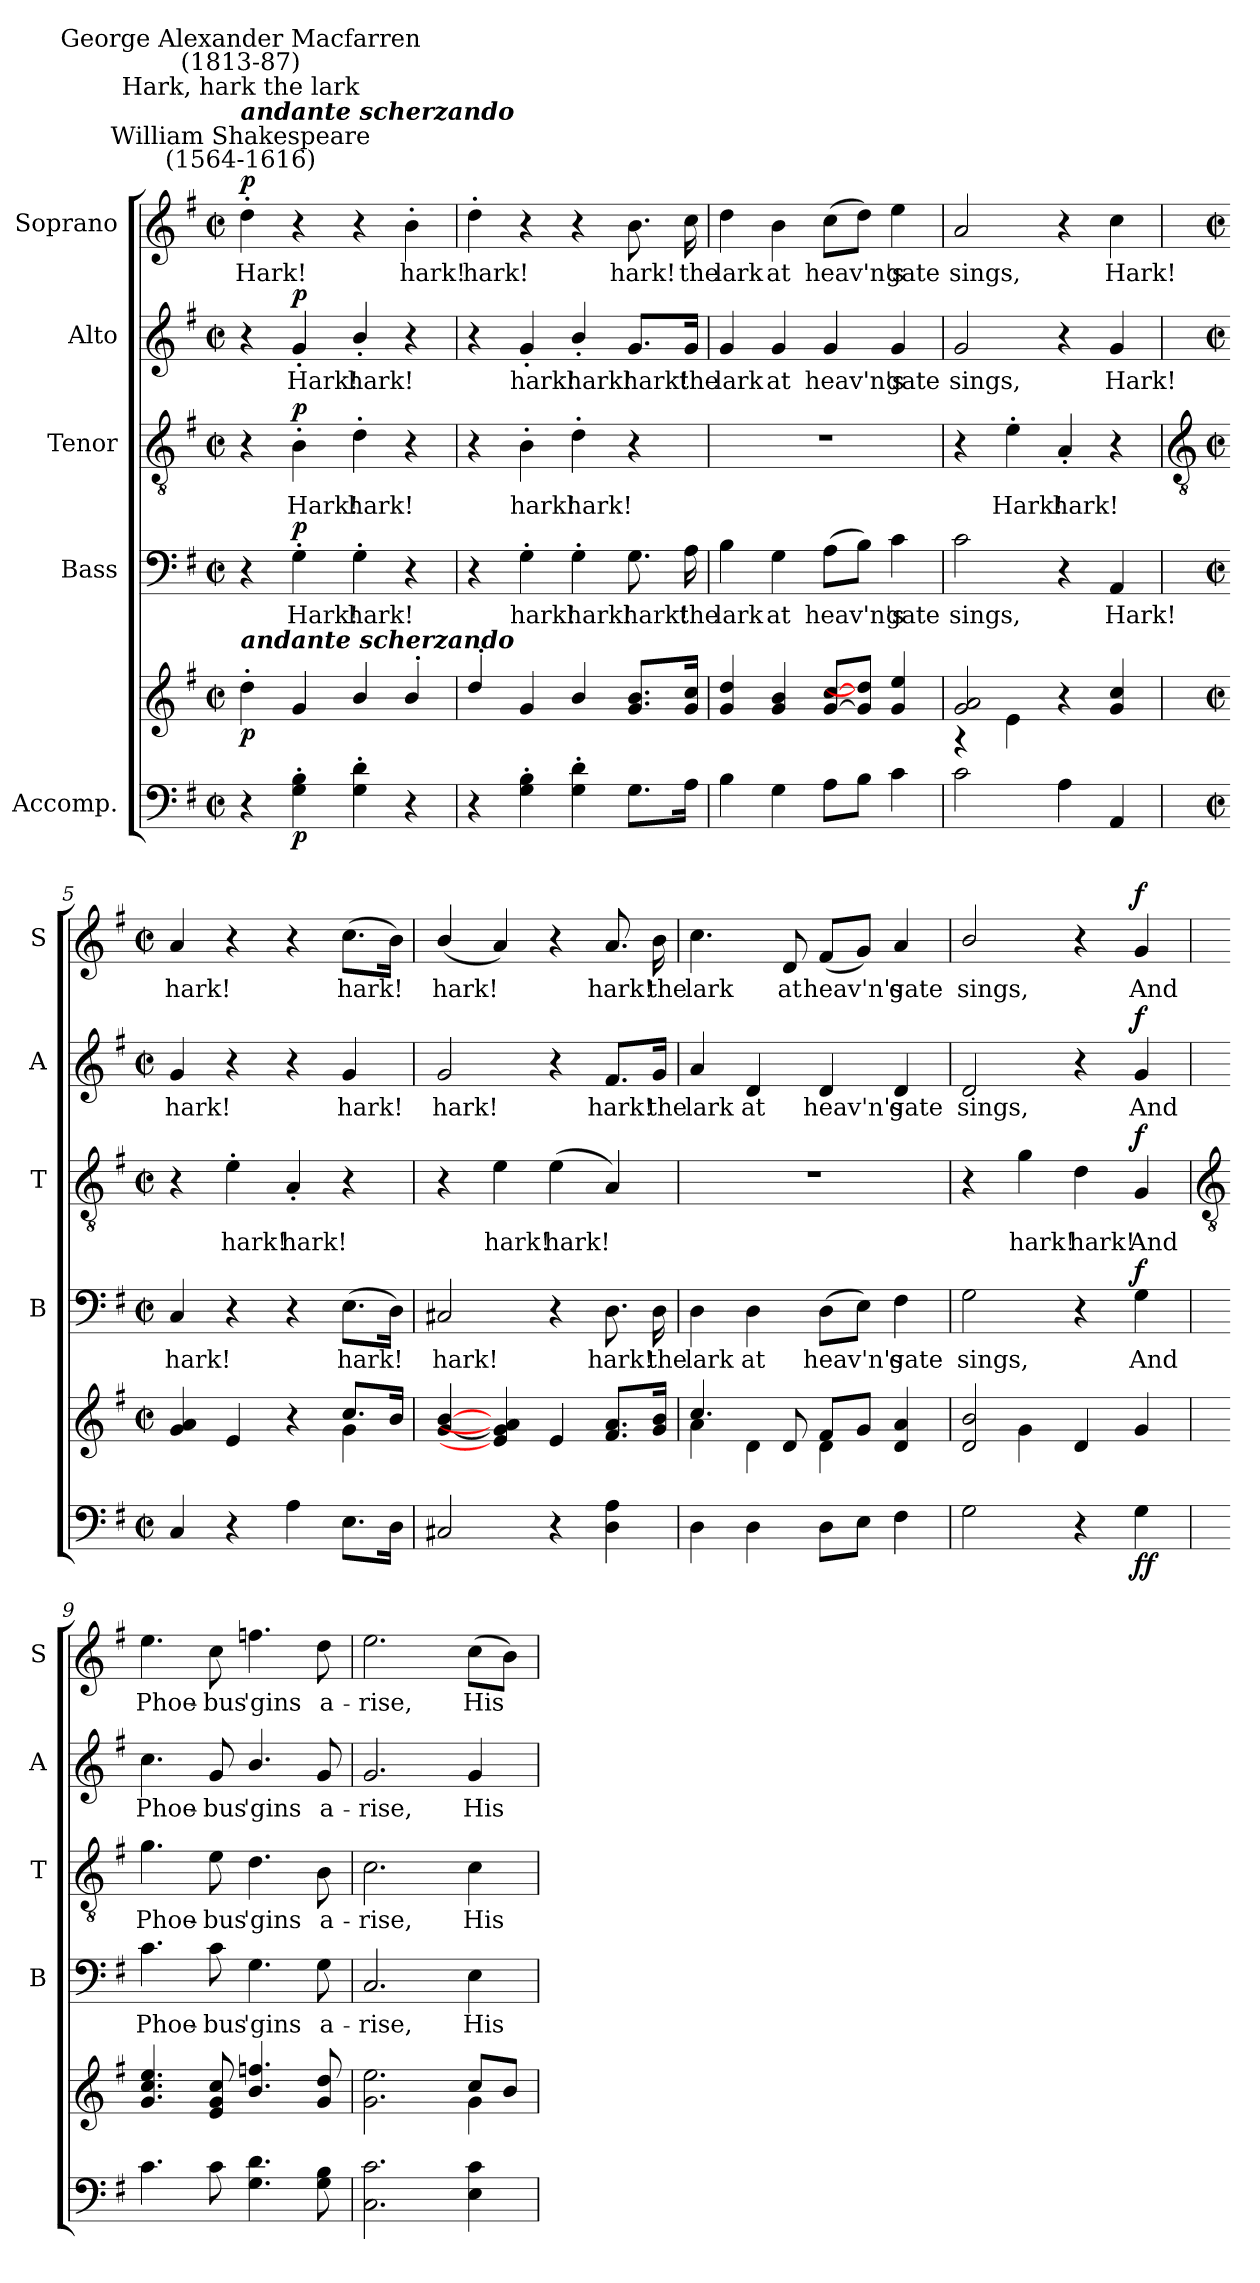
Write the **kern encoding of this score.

**kern	**kern	**dynam	**kern	**text	**dynam	**kern	**text	**dynam	**kern	**text	**dynam	**kern	**text	**dynam
*part5	*part5	*part5	*part4	*part4	*part4	*part3	*part3	*part3	*part2	*part2	*part2	*part1	*part1	*part1
*staff6	*staff5	*staff5/6	*staff4	*staff4	*staff4	*staff3	*staff3	*staff3	*staff2	*staff2	*staff2	*staff1	*staff1	*staff1
*I"Accomp.	*	*	*I"Bass	*	*	*I"Tenor	*	*	*I"Alto	*	*	*I"Soprano	*	*
*	*	*	*I'B	*	*	*I'T	*	*	*I'A	*	*	*I'S	*	*
*clefF4	*clefG2	*	*clefF4	*	*	*clefGv2	*	*	*clefG2	*	*	*clefG2	*	*
*k[f#]	*k[f#]	*	*k[f#]	*	*	*k[f#]	*	*	*k[f#]	*	*	*k[f#]	*	*
*G:	*G:	*	*G:	*	*	*G:	*	*	*G:	*	*	*G:	*	*
*M2/2	*M2/2	*	*M2/2	*	*	*M2/2	*	*	*M2/2	*	*	*M2/2	*	*
*met(c|)	*met(c|)	*	*met(c|)	*	*	*met(c|)	*	*	*met(c|)	*	*	*met(c|)	*	*
*MM104	*MM104	*	*MM104	*	*	*MM104	*	*	*MM104	*	*	*MM104	*	*
=1	=1	=1	=1	=1	=1	=1	=1	=1	=1	=1	=1	=1	=1	=1
*	*^	*	*	*	*	*	*	*	*	*	*	*	*	*
!	!	!	!	!	!	!	!	!	!	!	!	!	!LO:TX:a:cj:t=William Shakespeare\n(1564-1616)	!	!
!	!	!	!	!	!	!	!	!	!	!	!	!	!LO:TX:a:Bi:t=andante scherzando	!	!
!	!	!	!	!	!	!	!	!	!	!	!	!	!LO:TX:a:cj:t=Hark, hark the lark	!	!
!	!	!	!	!	!	!	!	!	!	!	!	!	!LO:TX:a:cj:t=George Alexander Macfarren\n(1813-87)	!	!
!	!LO:TX:a:Bi:t=andante scherzando	!	!	!	!	!	!	!	!	!	!	!	!	!	!
!	!	!	!LO:DY:b	!	!	!	!	!	!	!	!	!	!	!LO:LY:b	!LO:DY:b
4r	4dd'\	1ryy	p	4r	.	.	4r	.	.	4r	.	.	4dd'\	Hark!	p
!	!	!	!LO:DY:b=2	!	!LO:LY:b	!LO:DY:b	!	!LO:LY:b	!LO:DY:b	!	!LO:LY:b	!LO:DY:b	!	!	!
4G' 4B'	4g	.	p	4G'	Hark!	p	4B'	Hark!	p	4g'	Hark!	p	4r	.	.
!	!	!	!	!	!LO:LY:b	!	!	!LO:LY:b	!	!	!LO:LY:b	!	!	!	!
4G' 4d'	4b	.	.	4G'	hark!	.	4d'	hark!	.	4b'/	hark!	.	4r	.	.
!	!	!	!	!	!	!	!	!	!	!	!	!	!	!LO:LY:b	!
4r	4b'	.	.	4r	.	.	4r	.	.	4r	.	.	4b'	hark!	.
=2	=2	=2	=2	=2	=2	=2	=2	=2	=2	=2	=2	=2	=2	=2	=2
!	!	!	!	!	!	!	!	!	!	!	!	!	!	!LO:LY:b	!
4r	4dd'	1ryy	.	4r	.	.	4r	.	.	4r	.	.	4dd'	hark!	.
!	!	!	!	!	!LO:LY:b	!	!	!LO:LY:b	!	!	!LO:LY:b	!	!	!	!
4G' 4B'	4g	.	.	4G'	hark!	.	4B'	hark!	.	4g'	hark!	.	4r	.	.
!	!	!	!	!	!LO:LY:b	!	!	!LO:LY:b	!	!	!LO:LY:b	!	!	!	!
4G' 4d'	4b	.	.	4G'	hark!	.	4d'	hark!	.	4b'/	hark!	.	4r	.	.
!	!	!	!	!	!LO:LY:b	!	!	!	!	!	!LO:LY:b	!	!	!LO:LY:b	!
8.GL	8.g 8.bL	.	.	8.G	hark!	.	4r	.	.	8.g/L	hark!	.	8.b	hark!	.
!	!	!	!	!	!LO:LY:b	!	!	!	!	!	!LO:LY:b	!	!	!LO:LY:b	!
16AJ	16g 16ccJ	.	.	16A	the	.	.	.	.	16g/Jk	the	.	16cc	the	.
=3	=3	=3	=3	=3	=3	=3	=3	=3	=3	=3	=3	=3	=3	=3	=3
!	!	!	!	!	!LO:LY:b	!	!	!	!	!	!LO:LY:b	!	!	!LO:LY:b	!
4B	4g 4dd	1ryy	.	4B	lark	.	1r	.	.	4g	lark	.	4dd	lark	.
!	!	!	!	!	!LO:LY:b	!	!	!	!	!	!LO:LY:b	!	!	!LO:LY:b	!
4G	4g 4b	.	.	4G	at	.	.	.	.	4g	at	.	4b	at	.
!	!	!	!	!	!LO:LY:b	!	!	!	!	!	!LO:LY:b	!	!	!LO:LY:b	!
8AL	[8g [8ccL	.	.	(>8AL	heav'n's	.	.	.	.	4g	heav'n's	.	(>8ccL	heav'n's	.
8BJ	8g] 8dd]J	.	.	8BJ)	.	.	.	.	.	.	.	.	8ddJ)	.	.
!	!	!	!	!	!LO:LY:b	!	!	!	!	!	!LO:LY:b	!	!	!LO:LY:b	!
4c	4g 4ee	.	.	4c	gate	.	.	.	.	4g	gate	.	4ee	gate	.
=4	=4	=4	=4	=4	=4	=4	=4	=4	=4	=4	=4	=4	=4	=4	=4
!	!	!	!	!	!LO:LY:b	!	!	!	!	!	!LO:LY:b	!	!	!LO:LY:b	!
2c	2g 2a	4r	.	2c	sings,	.	4r	.	.	2g	sings,	.	2a	sings,	.
!	!	!	!	!	!	!	!	!LO:LY:b	!	!	!	!	!	!	!
.	.	4e\	.	.	.	.	4e'	Hark!	.	.	.	.	.	.	.
!	!	!	!	!	!	!	!	!LO:LY:b	!	!	!	!	!	!	!
4A	4r	2ryy	.	4r	.	.	4A'	hark!	.	4r	.	.	4r	.	.
!	!	!	!	!	!LO:LY:b	!	!	!	!	!	!LO:LY:b	!	!	!LO:LY:b	!
4AA	4g 4cc	.	.	4AA	Hark!	.	4r	.	.	4g	Hark!	.	4cc	Hark!	.
!!LO:LB:g=z
=5	=5	=5	=5	=5	=5	=5	=5	=5	=5	=5	=5	=5	=5	=5	=5
*	*	*	*	*	*	*	*clefGv2	*	*	*	*	*	*	*	*
*M2/2	*M2/2	*	*	*M2/2	*	*	*M2/2	*	*	*M2/2	*	*	*M2/2	*	*
*met(c|)	*met(c|)	*	*	*met(c|)	*	*	*met(c|)	*	*	*met(c|)	*	*	*met(c|)	*	*
!	!	!	!	!	!LO:LY:b	!	!	!	!	!	!LO:LY:b	!	!	!LO:LY:b	!
4C	4g 4a	4ryy	.	4C	hark!	.	4r	.	.	4g	hark!	.	4a	hark!	.
!	!	!	!	!	!	!	!	!LO:LY:b	!	!	!	!	!	!	!
4r	4e	4ryy	.	4r	.	.	4e'	hark!	.	4r	.	.	4r	.	.
!	!	!	!	!	!	!	!	!LO:LY:b	!	!	!	!	!	!	!
4A	4r	4ryy	.	4r	.	.	4A'	hark!	.	4r	.	.	4r	.	.
!	!	!	!	!	!LO:LY:b	!	!	!	!	!	!LO:LY:b	!	!	!LO:LY:b	!
8.EL	8.cc/L	4g\	.	(>8.EL	hark!	.	4r	.	.	4g	hark!	.	(>8.ccL	hark!	.
16DJ	16b/J	.	.	16DJ)	.	.	.	.	.	.	.	.	16bJ)	.	.
=6	=6	=6	=6	=6	=6	=6	=6	=6	=6	=6	=6	=6	=6	=6	=6
!	!	!	!	!	!LO:LY:b	!	!	!	!	!	!LO:LY:b	!	!	!LO:LY:b	!
2C#X	[4g/ [4b/	4ryy	.	2C#X	hark!	.	4r	.	.	2g	hark!	.	(<4b/	hark!	.
!	!	!	!	!	!	!	!	!LO:LY:b	!	!	!	!	!	!	!
.	4e] 4g] 4a]	2ryy	.	.	.	.	4e	hark!	.	.	.	.	4a)	.	.
!	!	!	!	!	!	!	!	!LO:LY:b	!	!	!	!	!	!	!
4r	4e	.	.	4r	.	.	(<4e	hark!	.	4r	.	.	4r	.	.
!	!	!	!	!	!LO:LY:b	!	!	!	!	!	!LO:LY:b	!	!	!LO:LY:b	!
4D 4A	8.f# 8.aL	4ryy	.	8.D	hark!	.	4A)	.	.	8.f#/L	hark!	.	8.a	hark!	.
!	!	!	!	!	!LO:LY:b	!	!	!	!	!	!LO:LY:b	!	!	!LO:LY:b	!
.	16g 16bJ	.	.	16D	the	.	.	.	.	16g/Jk	the	.	16b	the	.
=7	=7	=7	=7	=7	=7	=7	=7	=7	=7	=7	=7	=7	=7	=7	=7
!	!	!	!	!	!LO:LY:b	!	!	!	!	!	!LO:LY:b	!	!	!LO:LY:b	!
4D	4.cc/	4a\	.	4D	lark	.	1r	.	.	4a	lark	.	4.cc	lark	.
!	!	!	!	!	!LO:LY:b	!	!	!	!	!	!LO:LY:b	!	!	!	!
4D	.	4d\	.	4D	at	.	.	.	.	4d	at	.	.	.	.
!	!	!	!	!	!	!	!	!	!	!	!	!	!	!LO:LY:b	!
.	8d	.	.	.	.	.	.	.	.	.	.	.	8d	at	.
!	!	!	!	!	!LO:LY:b	!	!	!	!	!	!LO:LY:b	!	!	!LO:LY:b	!
8DL	8f#L	4d\	.	(>8DL	heav'n's	.	.	.	.	4d	heav'n's	.	(<8f#L	heav'n's	.
8EJ	8gJ	.	.	8EJ)	.	.	.	.	.	.	.	.	8gJ)	.	.
!	!	!	!	!	!LO:LY:b	!	!	!	!	!	!LO:LY:b	!	!	!LO:LY:b	!
4F#	4d 4a	4ryy	.	4F#	gate	.	.	.	.	4d	gate	.	4a	gate	.
=8	=8	=8	=8	=8	=8	=8	=8	=8	=8	=8	=8	=8	=8	=8	=8
!	!	!	!	!	!LO:LY:b	!	!	!	!	!	!LO:LY:b	!	!	!LO:LY:b	!
2G	2d/ 2b/	4ryy	.	2G	sings,	.	4r	.	.	2d	sings,	.	2b/	sings,	.
!	!	!	!	!	!	!	!	!LO:LY:b	!	!	!	!	!	!	!
.	.	4g\	.	.	.	.	4g	hark!	.	.	.	.	.	.	.
!	!	!	!	!	!	!	!	!LO:LY:b	!	!	!	!	!	!	!
4r	4d	4ryy	.	4r	.	.	4d	hark!	.	4r	.	.	4r	.	.
!	!	!	!LO:DY:b=2	!	!LO:LY:b	!	!	!LO:LY:b	!	!	!LO:LY:b	!	!	!LO:LY:b	!
!	!	!	!LO:DY:n=1:b	!	!	!LO:DY:b	!	!	!LO:DY:b	!	!	!LO:DY:b	!	!	!LO:DY:b
4G	4g	4ryy	f f	4G	And	f	4G	And	f	4g	And	f	4g	And	f
!!LO:LB:g=z
=9	=9	=9	=9	=9	=9	=9	=9	=9	=9	=9	=9	=9	=9	=9	=9
*	*	*	*	*	*	*	*clefGv2	*	*	*	*	*	*	*	*
!	!	!	!	!	!LO:LY:b	!	!	!LO:LY:b	!	!	!LO:LY:b	!	!	!LO:LY:b	!
4.c	4.g 4.cc 4.ee	1ryy	.	4.c	Phoe-	.	4.g	Phoe-	.	4.cc	Phoe-	.	4.ee	Phoe-	.
!	!	!	!	!	!LO:LY:b	!	!	!LO:LY:b	!	!	!LO:LY:b	!	!	!LO:LY:b	!
8c	8e 8g 8cc	.	.	8c	-bus	.	8e	-bus	.	8g	-bus	.	8cc	-bus	.
!	!	!	!	!	!LO:LY:b	!	!	!LO:LY:b	!	!	!LO:LY:b	!	!	!LO:LY:b	!
4.G 4.d	4.b 4.ffn	.	.	4.G	'gins	.	4.d	'gins	.	4.b/	'gins	.	4.ffn	'gins	.
!	!	!	!	!	!LO:LY:b	!	!	!LO:LY:b	!	!	!LO:LY:b	!	!	!LO:LY:b	!
8G 8B	8g 8dd	.	.	8G	a-	.	8B	a-	.	8g	a-	.	8dd	a-	.
=10	=10	=10	=10	=10	=10	=10	=10	=10	=10	=10	=10	=10	=10	=10	=10
!	!	!	!	!	!LO:LY:b	!	!	!LO:LY:b	!	!	!LO:LY:b	!	!	!LO:LY:b	!
2.C 2.c	2.g 2.ee	2.ryy	.	2.C	-rise,	.	2.c	-rise,	.	2.g	-rise,	.	2.ee	-rise,	.
!	!	!	!	!	!LO:LY:b	!	!	!LO:LY:b	!	!	!LO:LY:b	!	!	!LO:LY:b	!
4E 4c	8cc/L	4g\	.	4E	His	.	4c	His	.	4g	His	.	(>8ccL	His	.
.	8b/J	.	.	.	.	.	.	.	.	.	.	.	8bJ)	.	.
*	*v	*v	*	*	*	*	*	*	*	*	*	*	*	*	*
=	=	=	=	=	=	=	=	=	=	=	=	=	=	=
*-	*-	*-	*-	*-	*-	*-	*-	*-	*-	*-	*-	*-	*-	*-
